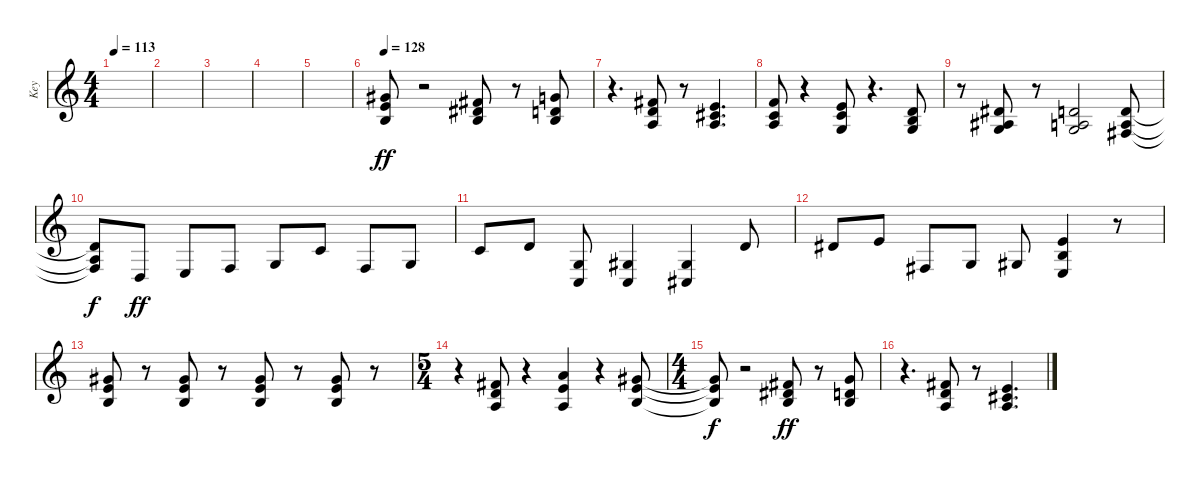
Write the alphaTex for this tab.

\track ("Key" "Key") {instrument synthstrings1}
\staff {score}
\tuning (E4 B3 G3 D3 A2 E2) {hide}
\ts (4 4)
\tempo 113
\clef g2
\ks c
|
|
|
|
|
\tempo 128
(9.2 9.3 9.4).8{dy ff instrument stringensemble1} r.2 (7.2 8.3 9.4).8 r.8 (8.2 7.3 9.4).8 |
r.4{d} (7.2 7.3 7.4).8 r.8 (5.2 6.3 7.4).4{d} |
(6.2 5.3 7.4).8 r.4 (5.2 5.3 5.4).8 r.4{d} (3.2 4.3 5.4).8 |
r.8 (4.2 3.3 5.4).8 r.8 (3.2 2.3 5.4).2 (3.2 2.3 4.4).8 |
(3.2{t} 2.3{t} 4.4{t}).8{dy f} 0.4.8{dy ff} 2.4.8 3.4.8 0.3.8 1.2.8 3.4.8 5.4.8 |
5.3.8 3.2.8 (5.4 3.5).8 (6.4 3.5).4 (6.4 4.5).4 7.3.8 |
8.3.8 9.3.8 4.4.8 5.4.8 6.4.8 (9.3 9.4 7.5).4 r.8 |
(9.2 9.3 9.4).8 r.8 (9.2 9.3 9.4).8 r.8 (9.2 9.3 9.4).8 r.8 (9.2 9.3 9.4).8 r.8 |
\ts (5 4)
r.4 (7.2 7.3 7.4).8 r.4 (10.2 9.3 7.4).4 r.4 (9.2 9.3 9.4).8 |
\ts (4 4)
(9.2{t} 9.3{t} 9.4{t}).8{dy f} r.2 (7.2 8.3 9.4).8{dy ff} r.8 (8.2 7.3 9.4).8 |
r.4{d} (7.2 7.3 7.4).8 r.8 (5.2 6.3 7.4).4{d}
